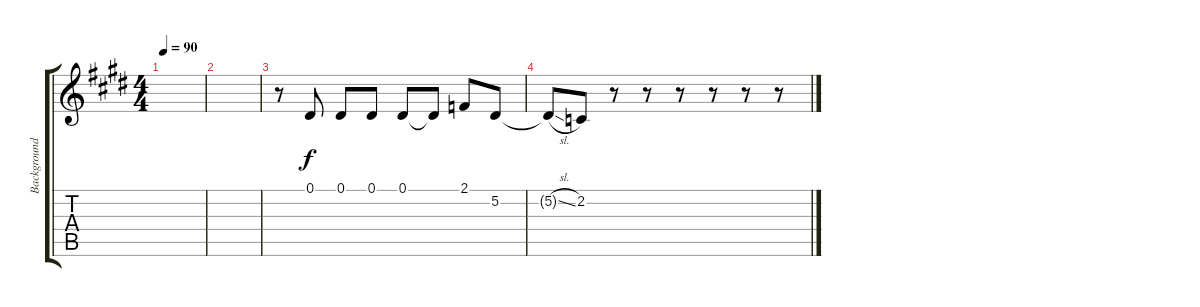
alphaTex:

\track ("Background (R. Peake)" "Background") {instrument bassoon}
\staff {score tabs}
\tuning (Eb4 Bb3 Gb3 Db3 Ab2 Eb2) {hide}
\ts (4 4)
\tempo 90
\clef g2
\ks e
|
|
r.8 0.1.8 0.1.8 0.1.8 0.1.8 0.1{t}.8 2.1.8 5.2.8 |
5.2{sl t}.8 2.2.8 r.8 r.8 r.8 r.8 r.8 r.8
